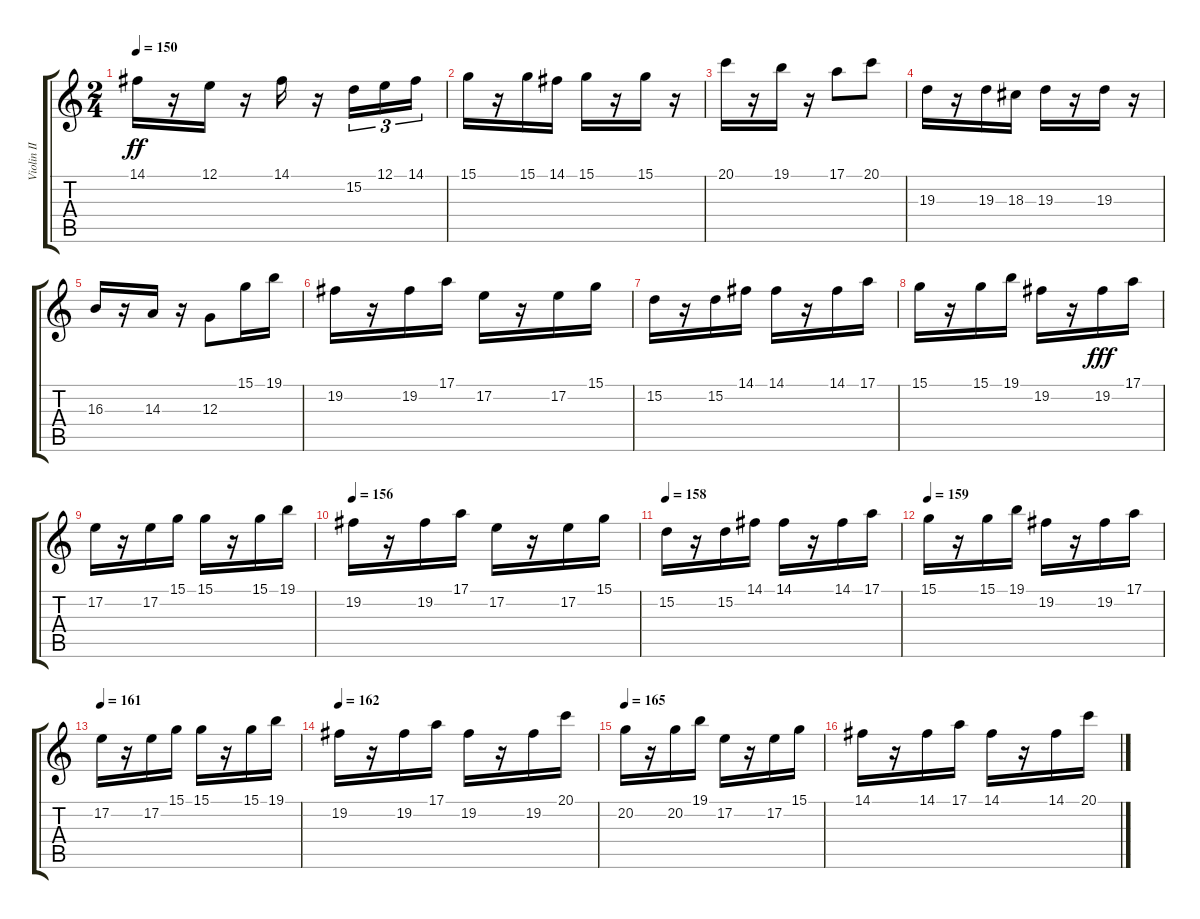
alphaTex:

\track ("Violin II" "Violin II") {instrument stringensemble1}
\staff {score tabs}
\tuning (E4 B3 G3 D3 A2 E2) {hide}
\ts (2 4)
\tempo 150
\clef g2
\ks c
14.1.16{dy ff} r.16 12.1.16 r.16 14.1.16 r.16 15.2.16{tu (3 2)} 12.1.16{tu (3 2)} 14.1.16{tu (3 2)} |
15.1.16 r.16 15.1.16 14.1.16 15.1.16 r.16 15.1.16 r.16 |
20.1.16 r.16 19.1.16 r.16 17.1.8 20.1.8 |
19.3.16 r.16 19.3.16 18.3.16 19.3.16 r.16 19.3.16 r.16 |
16.3.16 r.16 14.3.16 r.16 12.3.8 15.1.16 19.1.16 |
19.2.16 r.16 19.2.16 17.1.16 17.2.16 r.16 17.2.16 15.1.16 |
15.2.16 r.16 15.2.16 14.1.16 14.1.16 r.16 14.1.16 17.1.16 |
15.1.16 r.16 15.1.16 19.1.16 19.2.16 r.16 19.2.16{dy fff} 17.1.16 |
17.2.16 r.16 17.2.16 15.1.16 15.1.16 r.16 15.1.16 19.1.16 |
\tempo 156
19.2.16 r.16 19.2.16 17.1.16 17.2.16 r.16 17.2.16 15.1.16 |
\tempo 158
15.2.16 r.16 15.2.16 14.1.16 14.1.16 r.16 14.1.16 17.1.16 |
\tempo 159
15.1.16 r.16 15.1.16 19.1.16 19.2.16 r.16 19.2.16 17.1.16 |
\tempo 161
17.2.16 r.16 17.2.16 15.1.16 15.1.16 r.16 15.1.16 19.1.16 |
\tempo 162
19.2.16 r.16 19.2.16 17.1.16 19.2.16 r.16 19.2.16 20.1.16 |
\tempo 165
20.2.16 r.16 20.2.16 19.1.16 17.2.16 r.16 17.2.16 15.1.16 |
14.1.16 r.16 14.1.16 17.1.16 14.1.16 r.16 14.1.16 20.1.16
